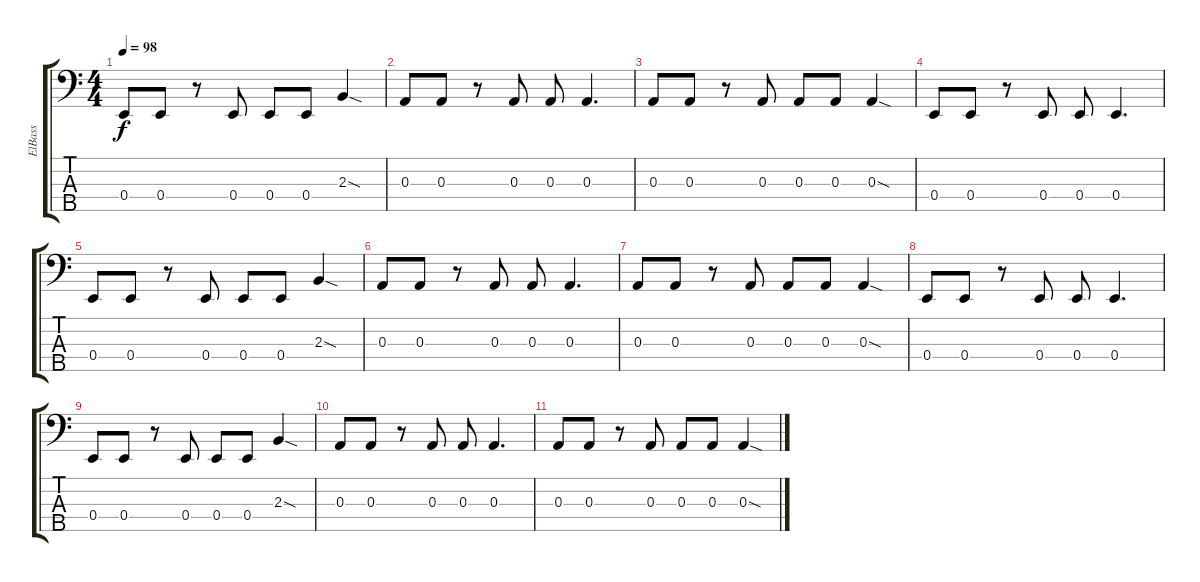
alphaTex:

\track ("ElBass" "ElBass") {instrument synthbass1}
\staff {score tabs}
\tuning (G2 D2 A1 E1 B0) {hide}
\ts (4 4)
\tempo 98
\clef f4
\ks c
0.4.8{dy f} 0.4.8 r.8 0.4.8 0.4.8 0.4.8 2.3{sod}.4 |
0.3.8 0.3.8 r.8 0.3.8 0.3.8 0.3.4{d} |
0.3.8 0.3.8 r.8 0.3.8 0.3.8 0.3.8 0.3{sod}.4 |
0.4.8 0.4.8 r.8 0.4.8 0.4.8 0.4.4{d} |
0.4.8 0.4.8 r.8 0.4.8 0.4.8 0.4.8 2.3{sod}.4 |
0.3.8 0.3.8 r.8 0.3.8 0.3.8 0.3.4{d} |
0.3.8 0.3.8 r.8 0.3.8 0.3.8 0.3.8 0.3{sod}.4 |
0.4.8 0.4.8 r.8 0.4.8 0.4.8 0.4.4{d} |
0.4.8 0.4.8 r.8 0.4.8 0.4.8 0.4.8 2.3{sod}.4 |
0.3.8 0.3.8 r.8 0.3.8 0.3.8 0.3.4{d} |
0.3.8 0.3.8 r.8 0.3.8 0.3.8 0.3.8 0.3{sod}.4
